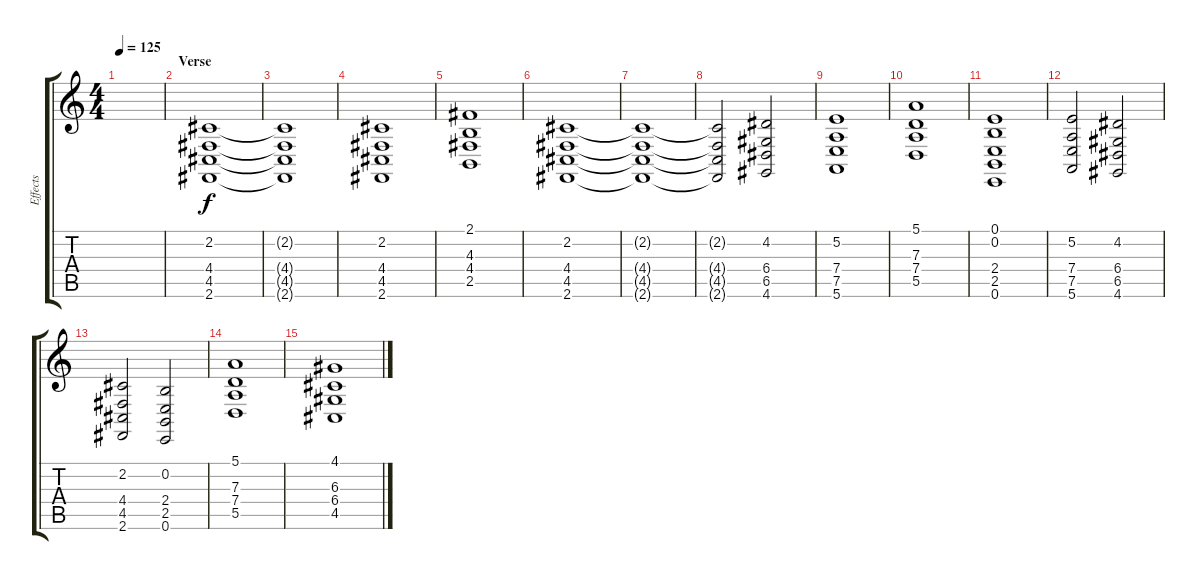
\track ("Effects" "Effects") {instrument fx5brightness}
\staff {score tabs}
\tuning (E4 B3 G3 D3 A2 E2) {hide}
\ts (4 4)
\tempo 125
\clef g2
\ks c
|
\section ("" "Verse")
(2.2 4.4 4.5 2.6).1 |
(2.2{t} 4.4{t} 4.5{t} 2.6{t}).1 |
(2.2 4.4 4.5 2.6).1 |
(2.1 4.3 4.4 2.5).1 |
(2.2 4.4 4.5 2.6).1 |
(2.2{t} 4.4{t} 4.5{t} 2.6{t}).1 |
(2.2{t} 4.4{t} 4.5{t} 2.6{t}).2 (4.2 6.4 6.5 4.6).2 |
(5.2 7.4 7.5 5.6).1 |
(5.1 7.3 7.4 5.5).1 |
(0.1 0.2 2.4 2.5 0.6).1 |
(5.2 7.4 7.5 5.6).2 (4.2 6.4 6.5 4.6).2 |
(2.2 4.4 4.5 2.6).2 (0.2 2.4 2.5 0.6).2 |
(5.1 7.3 7.4 5.5).1 |
(4.1 6.3 6.4 4.5).1
